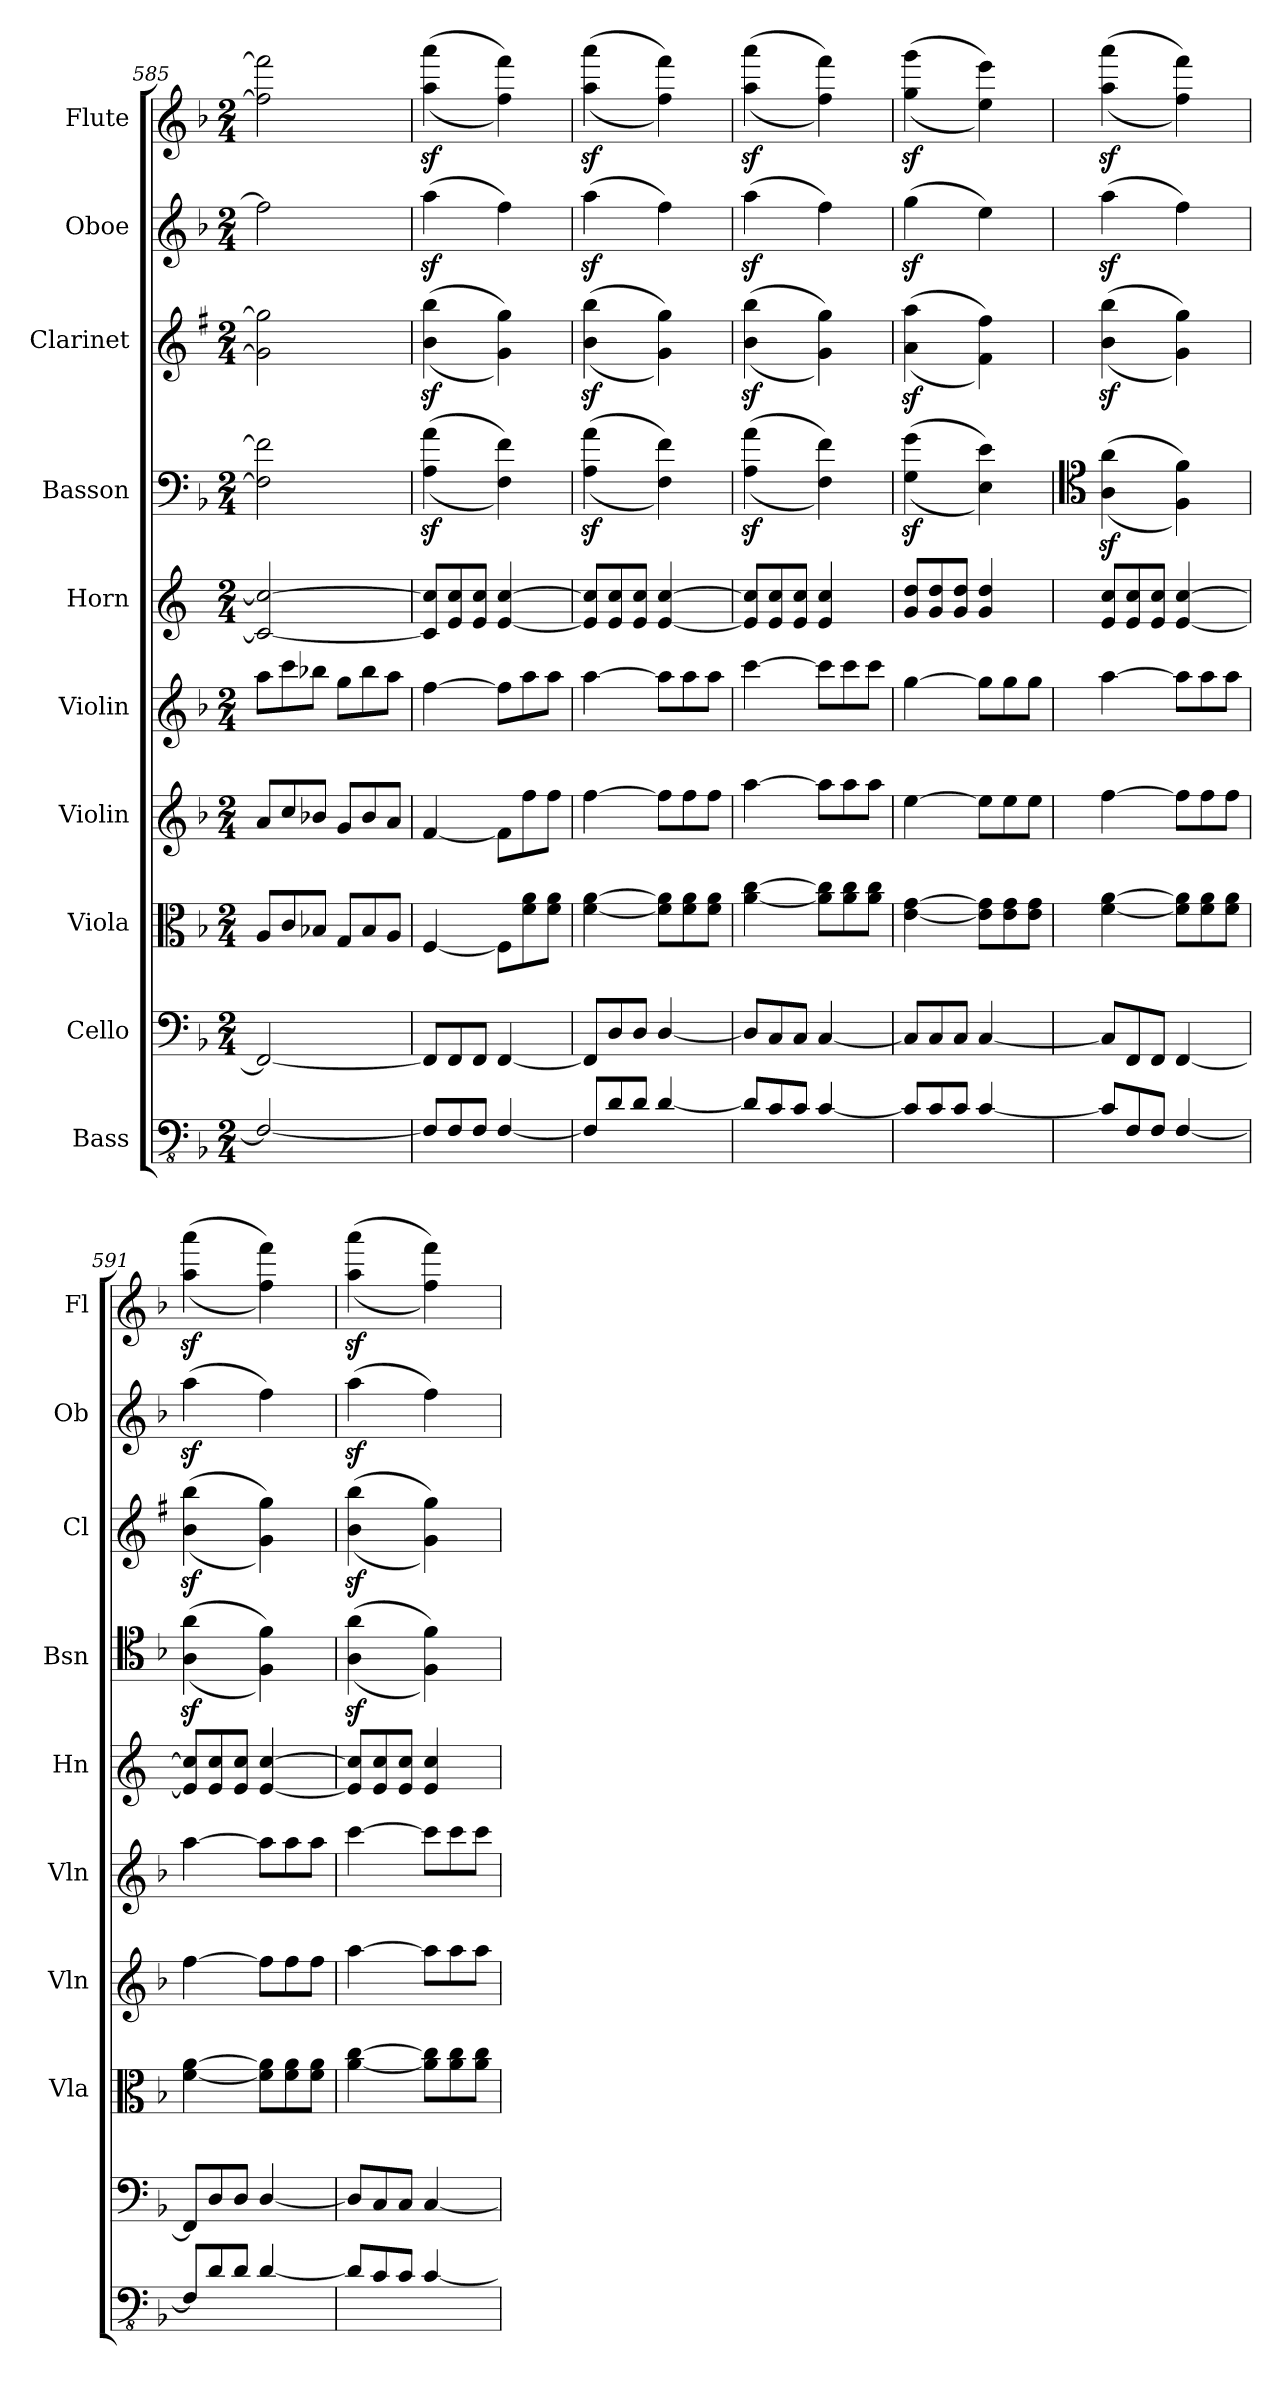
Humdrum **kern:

**kern	**kern	**kern	**kern	**kern	**kern	**kern	**kern	**kern	**kern
*part10	*part9	*part8	*part7	*part6	*part5	*part4	*part3	*part2	*part1
*staff10	*staff9	*staff8	*staff7	*staff6	*staff5	*staff4	*staff3	*staff2	*staff1
*I"Bass	*I"Cello	*I"Viola	*I"Violin	*I"Violin	*I"Horn	*I"Basson	*I"Clarinet	*I"Oboe	*I"Flute
*	*	*I'Vla	*I'Vln	*I'Vln	*I'Hn	*I'Bsn	*I'Cl	*I'Ob	*I'Fl
*clefFv4	*clefF4	*clefC3	*clefG2	*clefG2	*clefG2	*clefF4	*clefG2	*clefG2	*clefG2
*ITrd7c12	*	*	*	*	*ITrd4c7	*	*ITrd1c2	*	*
*k[b-]	*k[b-]	*k[b-]	*k[b-]	*k[b-]	*k[b-]	*k[b-]	*k[b-]	*k[b-]	*k[b-]
*M2/4	*M2/4	*M2/4	*M2/4	*M2/4	*M2/4	*M2/4	*M2/4	*M2/4	*M2/4
*	*	*Xtuplet	*Xtuplet	*Xtuplet	*	*	*	*	*
=585	=585	=585	=585	=585	=585	=585	=585	=585	=585
2FFF/_	2FF/_	12A/L	12a/L	12aa\L	2F/_ 2f/_	2F\] 2f\]	2f\] 2ff\]	2ff\]	2ff\] 2fff\]
.	.	12c/	12cc/	12ccc\	.	.	.	.	.
.	.	12B-X/J	12b-X/J	12bb-X\J	.	.	.	.	.
.	.	12G/L	12g/L	12gg\L	.	.	.	.	.
.	.	12B-/	12b-/	12bb-\	.	.	.	.	.
.	.	12A/J	12a/J	12aa\J	.	.	.	.	.
=586	=586	=586	=586	=586	=586	=586	=586	=586	=586
*Xtuplet	*Xtuplet	*	*	*	*Xtuplet	*	*	*	*
12FFF/L]	12FF/L]	[4F/	[4f/	[4ff\	12F/] 12f/]L	(<(>4A\z< 4a\z<	(<(>4a\z< 4aa\z<	(>4aaz<\	(<(>4aa\z< 4aaa\z<
12FFF/	12FF/	.	.	.	12A/ 12f/	.	.	.	.
12FFF/J	12FF/J	.	.	.	12A/ 12f/J	.	.	.	.
[4FFF/	[4FF/	12F\L]	12f\L]	12ff\L]	[4A/ [4f/	4F\ 4f\))	4f\ 4ff\))	4ff\)	4ff\ 4fff\))
.	.	12f\ 12a\	12ff\	12aa\	.	.	.	.	.
.	.	12f\ 12a\J	12ff\J	12aa\J	.	.	.	.	.
!!LO:PB:g=z
=587	=587	=587	=587	=587	=587	=587	=587	=587	=587
12FFF/L]	12FF/L]	[4f\ [4a\	[4ff\	[4aa\	12A/] 12f/]L	(<(>4A\z< 4a\z<	(<(>4a\z< 4aa\z<	(>4aaz<\	(<(>4aa\z< 4aaa\z<
12DD/	12D/	.	.	.	12A/ 12f/	.	.	.	.
12DD/J	12D/J	.	.	.	12A/ 12f/J	.	.	.	.
[4DD/	[4D/	12f\] 12a\]L	12ff\L]	12aa\L]	[4A/ [4f/	4F\ 4f\))	4f\ 4ff\))	4ff\)	4ff\ 4fff\))
.	.	12f\ 12a\	12ff\	12aa\	.	.	.	.	.
.	.	12f\ 12a\J	12ff\J	12aa\J	.	.	.	.	.
=588	=588	=588	=588	=588	=588	=588	=588	=588	=588
12DD/L]	12D/L]	[4a\ [4cc\	[4aa\	[4ccc\	12A/] 12f/]L	(<(>4A\z< 4a\z<	(<(>4a\z< 4aa\z<	(>4aaz<\	(<(>4aa\z< 4aaa\z<
12CC/	12C/	.	.	.	12A/ 12f/	.	.	.	.
12CC/J	12C/J	.	.	.	12A/ 12f/J	.	.	.	.
[4CC/	[4C/	12a\] 12cc\]L	12aa\L]	12ccc\L]	4A/ 4f/	4F\ 4f\))	4f\ 4ff\))	4ff\)	4ff\ 4fff\))
.	.	12a\ 12cc\	12aa\	12ccc\	.	.	.	.	.
.	.	12a\ 12cc\J	12aa\J	12ccc\J	.	.	.	.	.
=589	=589	=589	=589	=589	=589	=589	=589	=589	=589
12CC/L]	12C/L]	[4e\ [4g\	[4ee\	[4gg\	12c/ 12g/L	(<(>4G\z< 4g\z<	(<(>4g\z< 4gg\z<	(>4ggz<\	(<(>4gg\z< 4ggg\z<
12CC/	12C/	.	.	.	12c/ 12g/	.	.	.	.
12CC/J	12C/J	.	.	.	12c/ 12g/J	.	.	.	.
[4CC/	[4C/	12e\] 12g\]L	12ee\L]	12gg\L]	4c/ 4g/	4E\ 4e\))	4e\ 4ee\))	4ee\)	4ee\ 4eee\))
.	.	12e\ 12g\	12ee\	12gg\	.	.	.	.	.
.	.	12e\ 12g\J	12ee\J	12gg\J	.	.	.	.	.
=590	=590	=590	=590	=590	=590	=590	=590	=590	=590
*	*	*	*	*	*	*clefC4	*	*	*
12CC/L]	12C/L]	[4f\ [4a\	[4ff\	[4aa\	12A/ 12f/L	(<(>4A\z< 4a\z<	(<(>4a\z< 4aa\z<	(>4aaz<\	(<(>4aa\z< 4aaa\z<
12FFF/	12FF/	.	.	.	12A/ 12f/	.	.	.	.
12FFF/J	12FF/J	.	.	.	12A/ 12f/J	.	.	.	.
[4FFF/	[4FF/	12f\] 12a\]L	12ff\L]	12aa\L]	[4A/ [4f/	4F\ 4f\))	4f\ 4ff\))	4ff\)	4ff\ 4fff\))
.	.	12f\ 12a\	12ff\	12aa\	.	.	.	.	.
.	.	12f\ 12a\J	12ff\J	12aa\J	.	.	.	.	.
=591	=591	=591	=591	=591	=591	=591	=591	=591	=591
12FFF/L]	12FF/L]	[4f\ [4a\	[4ff\	[4aa\	12A/] 12f/]L	(<(>4A\z< 4a\z<	(<(>4a\z< 4aa\z<	(>4aaz<\	(<(>4aa\z< 4aaa\z<
12DD/	12D/	.	.	.	12A/ 12f/	.	.	.	.
12DD/J	12D/J	.	.	.	12A/ 12f/J	.	.	.	.
[4DD/	[4D/	12f\] 12a\]L	12ff\L]	12aa\L]	[4A/ [4f/	4F\ 4f\))	4f\ 4ff\))	4ff\)	4ff\ 4fff\))
.	.	12f\ 12a\	12ff\	12aa\	.	.	.	.	.
.	.	12f\ 12a\J	12ff\J	12aa\J	.	.	.	.	.
=592	=592	=592	=592	=592	=592	=592	=592	=592	=592
12DD/L]	12D/L]	[4a\ [4cc\	[4aa\	[4ccc\	12A/] 12f/]L	(<(>4A\z< 4a\z<	(<(>4a\z< 4aa\z<	(>4aaz<\	(<(>4aa\z< 4aaa\z<
12CC/	12C/	.	.	.	12A/ 12f/	.	.	.	.
12CC/J	12C/J	.	.	.	12A/ 12f/J	.	.	.	.
[4CC/	[4C/	12a\] 12cc\]L	12aa\L]	12ccc\L]	4A/ 4f/	4F\ 4f\))	4f\ 4ff\))	4ff\)	4ff\ 4fff\))
.	.	12a\ 12cc\	12aa\	12ccc\	.	.	.	.	.
.	.	12a\ 12cc\J	12aa\J	12ccc\J	.	.	.	.	.
=	=	=	=	=	=	=	=	=	=
*-	*-	*-	*-	*-	*-	*-	*-	*-	*-
